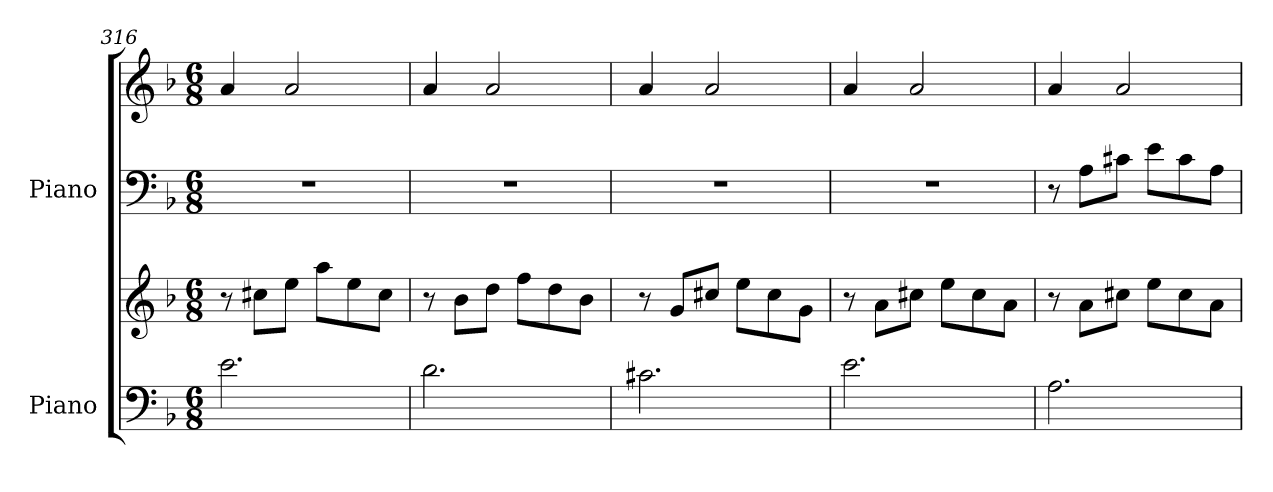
**kern	**kern	**kern	**kern
*part2	*part2	*part1	*part1
*staff4	*staff3	*staff2	*staff1
*I"Piano	*	*I"Piano	*
*I'Pno.	*	*I'Pno.	*
*clefF4	*clefG2	*clefF4	*clefG2
*k[b-]	*k[b-]	*k[b-]	*k[b-]
*M6/8	*M6/8	*M6/8	*M6/8
=316	=316	=316	=316
2.e\	8r	2.r	4a/
.	8cc#X\L	.	.
.	8ee\J	.	2a/
.	8aa\L	.	.
.	8ee\	.	.
.	8cc#\J	.	.
=317	=317	=317	=317
2.d\	8r	2.r	4a/
.	8b-\L	.	.
.	8dd\J	.	2a/
.	8ff\L	.	.
.	8dd\	.	.
.	8b-\J	.	.
=318	=318	=318	=318
2.c#X\	8r	2.r	4a/
.	8g/L	.	.
.	8cc#X/J	.	2a/
.	8ee\L	.	.
.	8cc#\	.	.
.	8g\J	.	.
=319	=319	=319	=319
2.e\	8r	2.r	4a/
.	8a\L	.	.
.	8cc#X\J	.	2a/
.	8ee\L	.	.
.	8cc#\	.	.
.	8a\J	.	.
!!LO:LB:g=z
=320	=320	=320	=320
2.A\	8r	8r	4a/
.	8a\L	8A\L	.
.	8cc#X\J	8c#X\J	2a/
.	8ee\L	8e\L	.
.	8cc#\	8c#\	.
.	8a\J	8A\J	.
=	=	=	=
*-	*-	*-	*-
